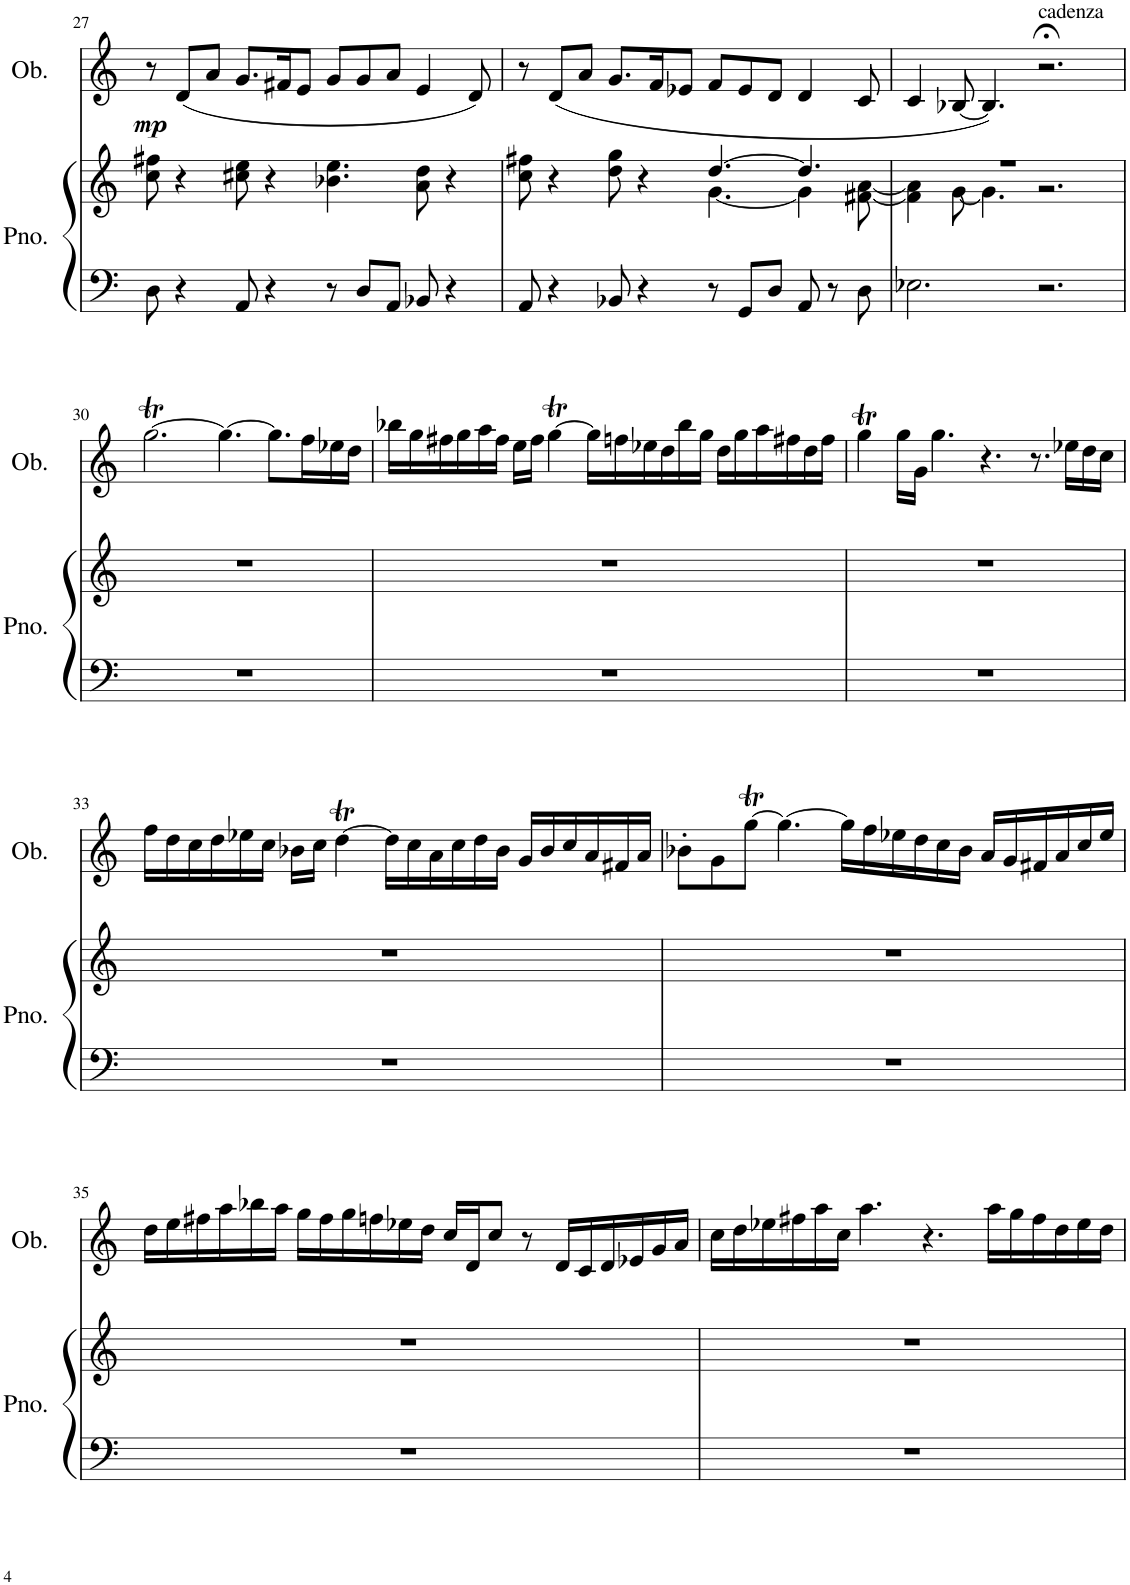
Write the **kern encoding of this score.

**kern	**kern	**kern	**dynam
*part2	*part2	*part1	*part1
*staff3	*staff2	*staff1	*staff1
*I"Piano	*	*I"Oboe	*
*I'Pno.	*	*I'Ob.	*
!!LO:PB:g=z
*clefF4	*clefG2	*clefG2	*
*k[]	*k[]	*k[]	*
*M12/8	*M12/8	*M12/8	*
=27	=27	=27	=27
!	!	!	!LO:DY:b
8D\	8cc\ 8ff#X\	8r	mp
4r	4r	(8d/L	.
.	.	8a/J	.
8AA/	8cc#X\ 8ee\	8.g/L	.
4r	4r	.	.
.	.	16f#X/K	.
.	.	8e/J	.
8r	4.b-X\ 4.ee\	8g/L	.
8D/L	.	8g/	.
8AA/J	.	8a/J	.
8BB-X/	8a\ 8dd\	4e/	.
4r	4r	.	.
.	.	8d/)	.
=28	=28	=28	=28
*	*^	*	*
8AA/	8cc\ 8ff#X\	2.ryy	8r	.
4r	4r	.	(8d/L	.
.	.	.	8a/J	.
8BB-X/	8dd\ 8gg\	.	8.g/L	.
4r	4r	.	.	.
.	.	.	16f/K	.
.	.	.	8e-X/J	.
8r	[4.dd/	[4.g\	8f/L	.
8GG/L	.	.	8e-/	.
8D/J	.	.	8d/J	.
8AA/	4.dd/]	4g\]	4d/	.
8r	.	.	.	.
8D\	.	[8f#X\ [8a\	8c/	.
=29	=29	=29	=29	=29
2.E-X\	1.r	4f#\] 4a\]	4c/	.
.	.	[8g\	[8B-X/	.
.	.	4.g\]	4.B-/])	.
!	!	!	!LO:TX:a:t=cadenza	!
2.r	.	2.r	2.r;<	.
*	*v	*v	*	*
!!LO:LB:g=z
=30	=30	=30	=30
1.r	1.r	[2.ggT\	.
.	.	4.gg\_	.
.	.	8.gg\L]	.
.	.	16ff\L	.
.	.	16ee-X\	.
.	.	16dd\JJ	.
=31	=31	=31	=31
1.r	1.r	16bb-X\LL	.
.	.	16gg\	.
.	.	16ff#X\	.
.	.	16gg\	.
.	.	16aa\	.
.	.	16ff#\JJ	.
.	.	16ee\LL	.
.	.	16ff#\JJ	.
.	.	[4ggT\	.
.	.	16gg\LL]	.
.	.	16ffn\	.
.	.	16ee-X\	.
.	.	16dd\	.
.	.	16bb-\	.
.	.	16gg\JJ	.
.	.	16dd\LL	.
.	.	16gg\	.
.	.	16aa\	.
.	.	16ff#X\	.
.	.	16dd\	.
.	.	16ff#\JJ	.
=32	=32	=32	=32
1.r	1.r	4ggT\	.
.	.	16gg\LL	.
.	.	16g\JJ	.
.	.	4.gg\	.
.	.	4.r	.
.	.	8.r	.
.	.	16ee-X\LL	.
.	.	16dd\	.
.	.	16cc\JJ	.
!!LO:LB:g=z
=33	=33	=33	=33
1.r	1.r	16ff\LL	.
.	.	16dd\	.
.	.	16cc\	.
.	.	16dd\	.
.	.	16ee-X\	.
.	.	16cc\JJ	.
.	.	16b-X\LL	.
.	.	16cc\JJ	.
.	.	[4ddT\	.
.	.	16dd\LL]	.
.	.	16cc\	.
.	.	16a\	.
.	.	16cc\	.
.	.	16dd\	.
.	.	16b-\JJ	.
.	.	16g/LL	.
.	.	16b-/	.
.	.	16cc/	.
.	.	16a/	.
.	.	16f#X/	.
.	.	16a/JJ	.
=34	=34	=34	=34
1.r	1.r	8b-X'\L	.
.	.	8g\	.
.	.	[8ggT\J	.
.	.	4.gg\_	.
.	.	16gg\LL]	.
.	.	16ff\	.
.	.	16ee-X\	.
.	.	16dd\	.
.	.	16cc\	.
.	.	16b-\JJ	.
.	.	16a/LL	.
.	.	16g/	.
.	.	16f#X/	.
.	.	16a/	.
.	.	16cc/	.
.	.	16ee-/JJ	.
!!LO:LB:g=z
=35	=35	=35	=35
1.r	1.r	16dd\LL	.
.	.	16ee\	.
.	.	16ff#X\	.
.	.	16aa\	.
.	.	16bb-X\	.
.	.	16aa\JJ	.
.	.	16gg\LL	.
.	.	16ff#\	.
.	.	16gg\	.
.	.	16ffn\	.
.	.	16ee-X\	.
.	.	16dd\JJ	.
.	.	16cc/LL	.
.	.	16d/J	.
.	.	8cc/J	.
.	.	8r	.
.	.	16d/LL	.
.	.	16c/	.
.	.	16d/	.
.	.	16e-X/	.
.	.	16g/	.
.	.	16a/JJ	.
=36	=36	=36	=36
1.r	1.r	16cc\LL	.
.	.	16dd\	.
.	.	16ee-X\	.
.	.	16ff#X\	.
.	.	16aa\	.
.	.	16cc\JJ	.
.	.	4.aa\	.
.	.	4.r	.
.	.	16aa\LL	.
.	.	16gg\	.
.	.	16ff#\	.
.	.	16dd\	.
.	.	16ee-\	.
.	.	16dd\JJ	.
=	=	=	=
*-	*-	*-	*-
